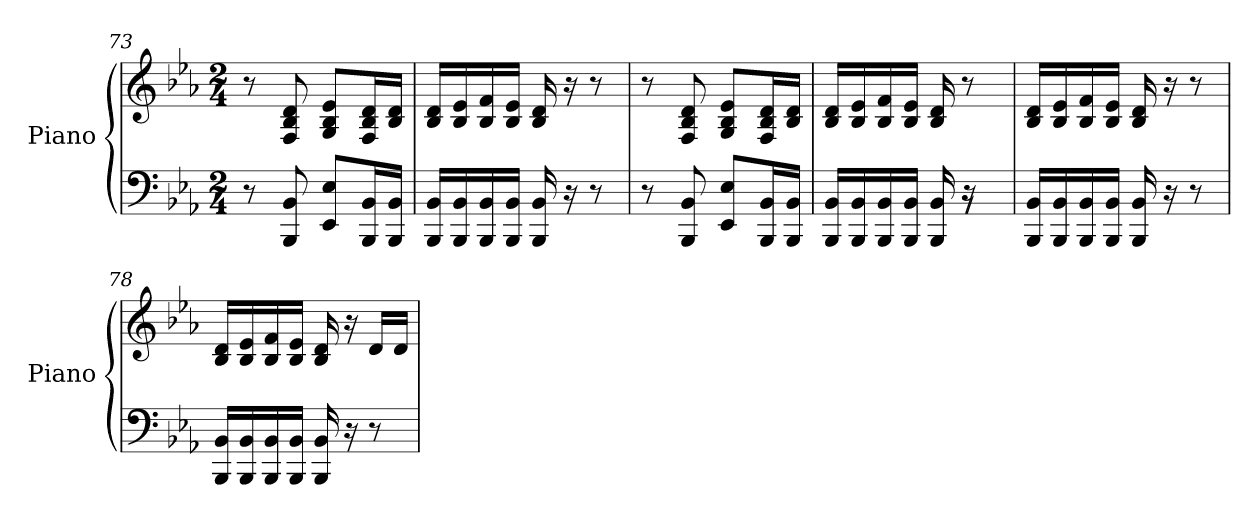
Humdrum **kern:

**kern	**kern
*part1	*part1
*staff2	*staff1
*I"Piano	*
*I'Piano	*
*clefF4	*clefG2
*k[b-e-a-]	*k[b-e-a-]
*M2/4	*M2/4
=73	=73
8r	8r
8BBB-/ 8BB-/	8F/ 8B-/ 8d/
8EE-/ 8E-/L	8G/ 8B-/ 8e-/L
16BBB-/ 16BB-/L	16F/ 16B-/ 16d/L
16BBB-/ 16BB-/JJ	16B-/ 16d/JJ
=74	=74
16BBB-/ 16BB-/LL	16B-/ 16d/LL
16BBB-/ 16BB-/	16B-/ 16e-/
16BBB-/ 16BB-/	16B-/ 16f/
16BBB-/ 16BB-/JJ	16B-/ 16e-/JJ
16BBB-/ 16BB-/	16B-/ 16d/
16rC	16ra
8r	8r
=75	=75
8r	8r
8BBB-/ 8BB-/	8F/ 8B-/ 8d/
8EE-/ 8E-/L	8G/ 8B-/ 8e-/L
16BBB-/ 16BB-/L	16F/ 16B-/ 16d/L
16BBB-/ 16BB-/JJ	16B-/ 16d/JJ
=76	=76
*^	*
16BBB-/ 16BB-/LL	16ryy	16B-/ 16d/LL
*v	*v	*
16BBB-/ 16BB-/	16B-/ 16e-/
16BBB-/ 16BB-/	16B-/ 16f/
16BBB-/ 16BB-/JJ	16B-/ 16e-/JJ
16BBB-/ 16BB-/	16B-/ 16d/
*^	*
16rC	8r	8r
16ryy	.	.
*v	*v	*
!!LO:LB:g=z
=77	=77
16BBB-/ 16BB-/LL	16B-/ 16d/LL
16BBB-/ 16BB-/	16B-/ 16e-/
16BBB-/ 16BB-/	16B-/ 16f/
16BBB-/ 16BB-/JJ	16B-/ 16e-/JJ
16BBB-/ 16BB-/	16B-/ 16d/
16rC	16ra
8r	8r
=78	=78
16BBB-/ 16BB-/LL	16B-/ 16d/LL
16BBB-/ 16BB-/	16B-/ 16e-/
16BBB-/ 16BB-/	16B-/ 16f/
16BBB-/ 16BB-/JJ	16B-/ 16e-/JJ
16BBB-/ 16BB-/	16B-/ 16d/
16rC	16ra
8r	16d/LL
.	16d/JJ
=	=
*-	*-
